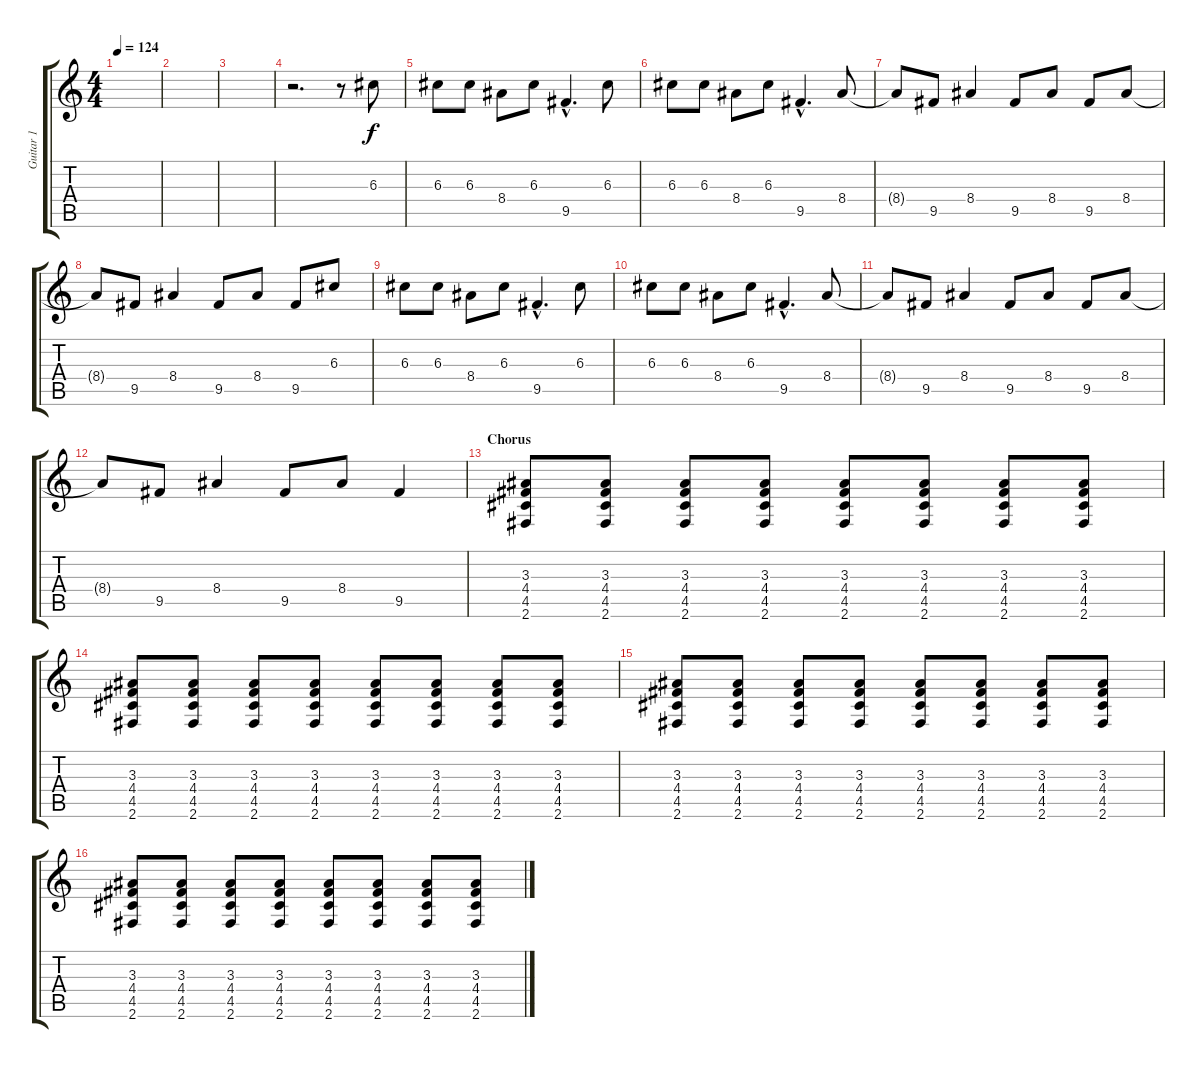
\track ("Guitar 1" "Guitar 1") {instrument overdrivenguitar}
\staff {score tabs}
\tuning (E4 B3 G3 D3 A2 E2) {hide}
\ts (4 4)
\tempo 124
\clef g2
\ks c
|
|
|
r.2{d volume 11} r.8 6.3.8 |
6.3.8 6.3.8 8.4.8 6.3.8 9.5{hac}.4{d} 6.3.8 |
6.3.8 6.3.8 8.4.8 6.3.8 9.5{hac}.4{d} 8.4.8 |
8.4{t}.8 9.5.8 8.4.4 9.5.8 8.4.8 9.5.8 8.4.8 |
8.4{t}.8 9.5.8 8.4.4 9.5.8 8.4.8 9.5.8 6.3.8 |
6.3.8 6.3.8 8.4.8 6.3.8 9.5{hac}.4{d} 6.3.8 |
6.3.8 6.3.8 8.4.8 6.3.8 9.5{hac}.4{d} 8.4.8 |
8.4{t}.8 9.5.8 8.4.4 9.5.8 8.4.8 9.5.8 8.4.8 |
8.4{t}.8 9.5.8 8.4.4 9.5.8 8.4.8 9.5.4 |
\section ("" "Chorus")
(3.3 4.4 4.5 2.6).8{volume 13} (3.3 4.4 4.5 2.6).8 (3.3 4.4 4.5 2.6).8 (3.3 4.4 4.5 2.6).8 (3.3 4.4 4.5 2.6).8 (3.3 4.4 4.5 2.6).8 (3.3 4.4 4.5 2.6).8 (3.3 4.4 4.5 2.6).8 |
(3.3 4.4 4.5 2.6).8 (3.3 4.4 4.5 2.6).8 (3.3 4.4 4.5 2.6).8 (3.3 4.4 4.5 2.6).8 (3.3 4.4 4.5 2.6).8 (3.3 4.4 4.5 2.6).8 (3.3 4.4 4.5 2.6).8 (3.3 4.4 4.5 2.6).8 |
(3.3 4.4 4.5 2.6).8 (3.3 4.4 4.5 2.6).8 (3.3 4.4 4.5 2.6).8 (3.3 4.4 4.5 2.6).8 (3.3 4.4 4.5 2.6).8 (3.3 4.4 4.5 2.6).8 (3.3 4.4 4.5 2.6).8 (3.3 4.4 4.5 2.6).8 |
(3.3 4.4 4.5 2.6).8 (3.3 4.4 4.5 2.6).8 (3.3 4.4 4.5 2.6).8 (3.3 4.4 4.5 2.6).8 (3.3 4.4 4.5 2.6).8 (3.3 4.4 4.5 2.6).8 (3.3 4.4 4.5 2.6).8 (3.3 4.4 4.5 2.6).8
